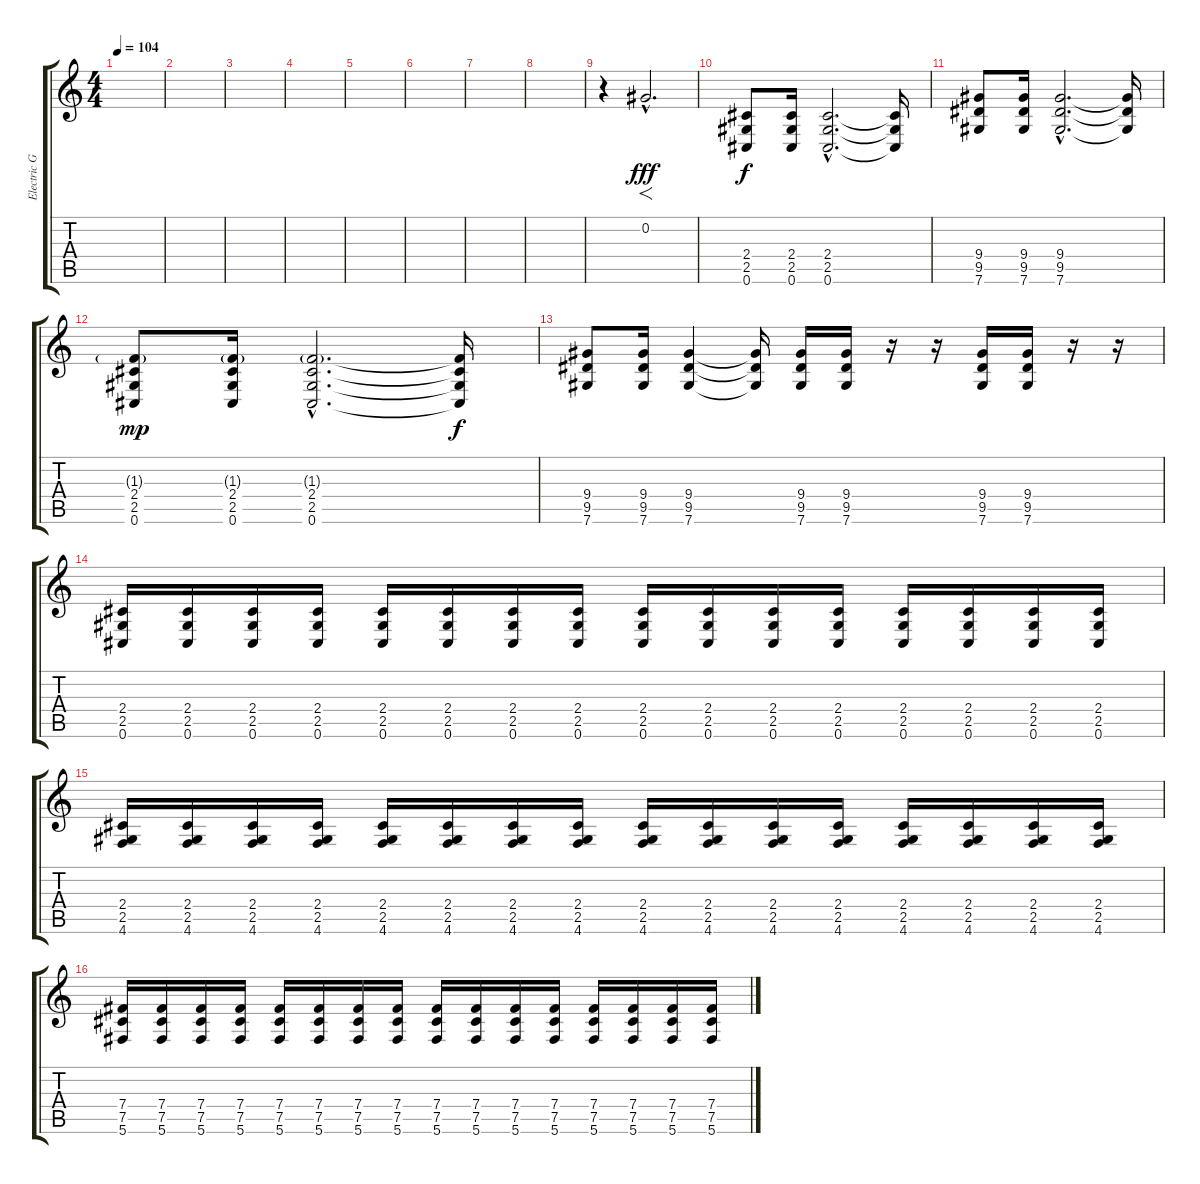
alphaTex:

\track ("Electric Guitar Left" "Electric G") {instrument distortionguitar}
\staff {score tabs}
\tuning (Db4 Ab3 E3 B2 Gb2 Db2) {hide}
\ts (4 4)
\tempo 104
\clef g2
\ks c
|
|
|
|
|
|
|
|
r.4{volume 16 instrument guitarharmonics} 0.2{hac}.2{f d dy fff} |
(2.4 2.5 0.6).8{dy f instrument distortionguitar} (2.4 2.5 0.6).16 (2.4{hac} 2.5{hac} 0.6{hac}).2{d} (2.4{t} 2.5{t} 0.6{t}).16 |
(9.4 9.5 7.6).8 (9.4 9.5 7.6).16 (9.4{hac} 9.5{hac} 7.6{hac}).2{d} (9.4{t} 9.5{t} 7.6{t}).16 |
(1.3{g} 2.4 2.5 0.6).8{dy mp} (1.3{g} 2.4 2.5 0.6).16 (1.3{g hac} 2.4{hac} 2.5{hac} 0.6{hac}).2{d} (1.3{t} 2.4{t} 2.5{t} 0.6{t}).16{dy f} |
(9.4 9.5 7.6).8 (9.4 9.5 7.6).16 (9.4 9.5 7.6).4 (9.4{t} 9.5{t} 7.6{t}).16 (9.4 9.5 7.6).16 (9.4 9.5 7.6).16 r.16 r.16 (9.4 9.5 7.6).16 (9.4 9.5 7.6).16 r.16 r.16 |
(2.4 2.5 0.6).16 (2.4 2.5 0.6).16 (2.4 2.5 0.6).16 (2.4 2.5 0.6).16 (2.4 2.5 0.6).16 (2.4 2.5 0.6).16 (2.4 2.5 0.6).16 (2.4 2.5 0.6).16 (2.4 2.5 0.6).16 (2.4 2.5 0.6).16 (2.4 2.5 0.6).16 (2.4 2.5 0.6).16 (2.4 2.5 0.6).16 (2.4 2.5 0.6).16 (2.4 2.5 0.6).16 (2.4 2.5 0.6).16 |
(2.4 2.5 4.6).16 (2.4 2.5 4.6).16 (2.4 2.5 4.6).16 (2.4 2.5 4.6).16 (2.4 2.5 4.6).16 (2.4 2.5 4.6).16 (2.4 2.5 4.6).16 (2.4 2.5 4.6).16 (2.4 2.5 4.6).16 (2.4 2.5 4.6).16 (2.4 2.5 4.6).16 (2.4 2.5 4.6).16 (2.4 2.5 4.6).16 (2.4 2.5 4.6).16 (2.4 2.5 4.6).16 (2.4 2.5 4.6).16 |
(7.4 7.5 5.6).16 (7.4 7.5 5.6).16 (7.4 7.5 5.6).16 (7.4 7.5 5.6).16 (7.4 7.5 5.6).16 (7.4 7.5 5.6).16 (7.4 7.5 5.6).16 (7.4 7.5 5.6).16 (7.4 7.5 5.6).16 (7.4 7.5 5.6).16 (7.4 7.5 5.6).16 (7.4 7.5 5.6).16 (7.4 7.5 5.6).16 (7.4 7.5 5.6).16 (7.4 7.5 5.6).16 (7.4 7.5 5.6).16
